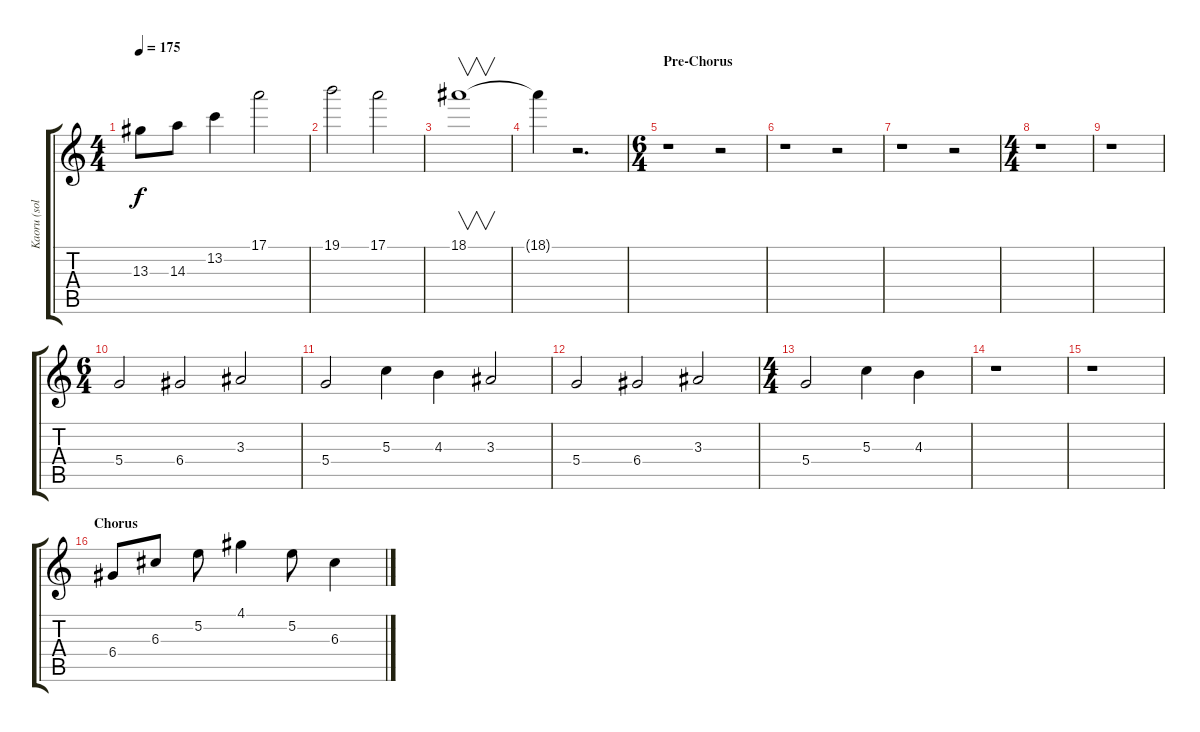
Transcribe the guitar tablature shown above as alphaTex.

\track ("Kaoru (solo guitar)" "Kaoru (sol") {instrument electricguitarclean}
\staff {score tabs}
\tuning (E4 B3 G3 D3 A2 E2) {hide}
\ts (4 4)
\tempo 175
\clef g2
\ks c
13.3.8{dy f} 14.3.8 13.2.4 17.1.2 |
19.1.2 17.1.2 |
18.1.1{v} |
18.1{t}.4 r.2{d} |
\ts (6 4)
\section ("" "Pre-Chorus")
r.1 r.2 |
r.1 r.2 |
r.1 r.2 |
\ts (4 4)
r.1 |
r.1 |
\ts (6 4)
5.4.2{volume 15 balance 8 instrument distortionguitar} 6.4.2 3.3.2 |
5.4.2 5.3.4 4.3.4 3.3.2 |
5.4.2 6.4.2 3.3.2 |
\ts (4 4)
5.4.2 5.3.4 4.3.4 |
r.1 |
r.1 |
\section ("" "Chorus")
6.4.8{volume 14 balance 12 instrument electricguitarclean} 6.3.8 5.2.8 4.1.4 5.2.8 6.3.4
